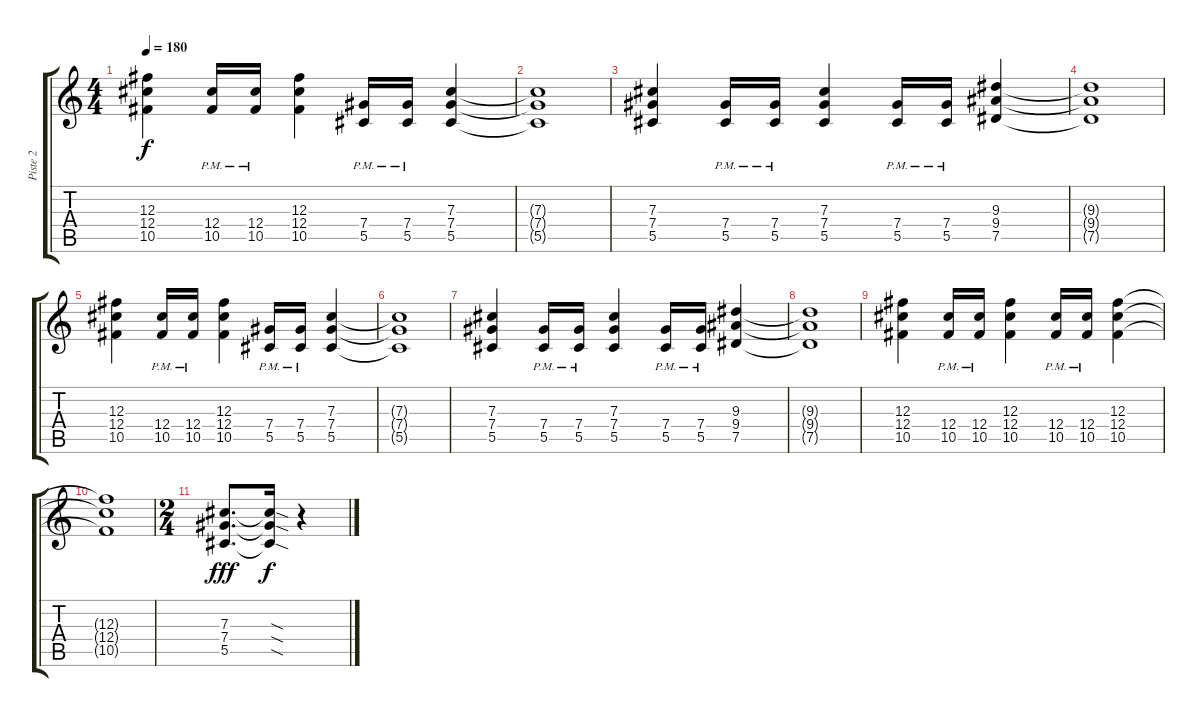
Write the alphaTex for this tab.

\track ("Piste 2" "Piste 2") {instrument distortionguitar}
\staff {score tabs}
\tuning (Eb4 Bb3 Gb3 Db3 Ab2 Eb2) {hide}
\ts (4 4)
\tempo 180
\clef g2
\ks c
(12.3 12.4 10.5).4{dy f} (12.4{pm} 10.5{pm}).16 (12.4{pm} 10.5{pm}).16 (12.3 12.4 10.5).4 (7.4{pm} 5.5{pm}).16 (7.4{pm} 5.5).16 (7.3 7.4 5.5).4 |
(7.3{t} 7.4{t} 5.5{t}).1 |
(7.3 7.4 5.5).4 (7.4{pm} 5.5{pm}).16 (7.4{pm} 5.5{pm}).16 (7.3 7.4 5.5).4 (7.4{pm} 5.5{pm}).16 (7.4{pm} 5.5{pm}).16 (9.3 9.4 7.5).4 |
(9.3{t} 9.4{t} 7.5{t}).1 |
(12.3 12.4 10.5).4 (12.4{pm} 10.5{pm}).16 (12.4{pm} 10.5{pm}).16 (12.3 12.4 10.5).4 (7.4{pm} 5.5{pm}).16 (7.4{pm} 5.5).16 (7.3 7.4 5.5).4 |
(7.3{t} 7.4{t} 5.5{t}).1 |
(7.3 7.4 5.5).4 (7.4{pm} 5.5{pm}).16 (7.4{pm} 5.5{pm}).16 (7.3 7.4 5.5).4 (7.4{pm} 5.5{pm}).16 (7.4{pm} 5.5{pm}).16 (9.3 9.4 7.5).4 |
(9.3{t} 9.4{t} 7.5{t}).1 |
(12.3 12.4 10.5).4 (12.4{pm} 10.5{pm}).16 (12.4{pm} 10.5{pm}).16 (12.3 12.4 10.5).4 (12.4{pm} 10.5{pm}).16 (12.4{pm} 10.5{pm}).16 (12.3 12.4 10.5).4 |
(12.3{t} 12.4{t} 10.5{t}).1 |
\ts (2 4)
(7.3 7.4 5.5).8{d dy fff} (7.3{sod t} 7.4{sod t} 5.5{sod t}).16{dy f} r.4
